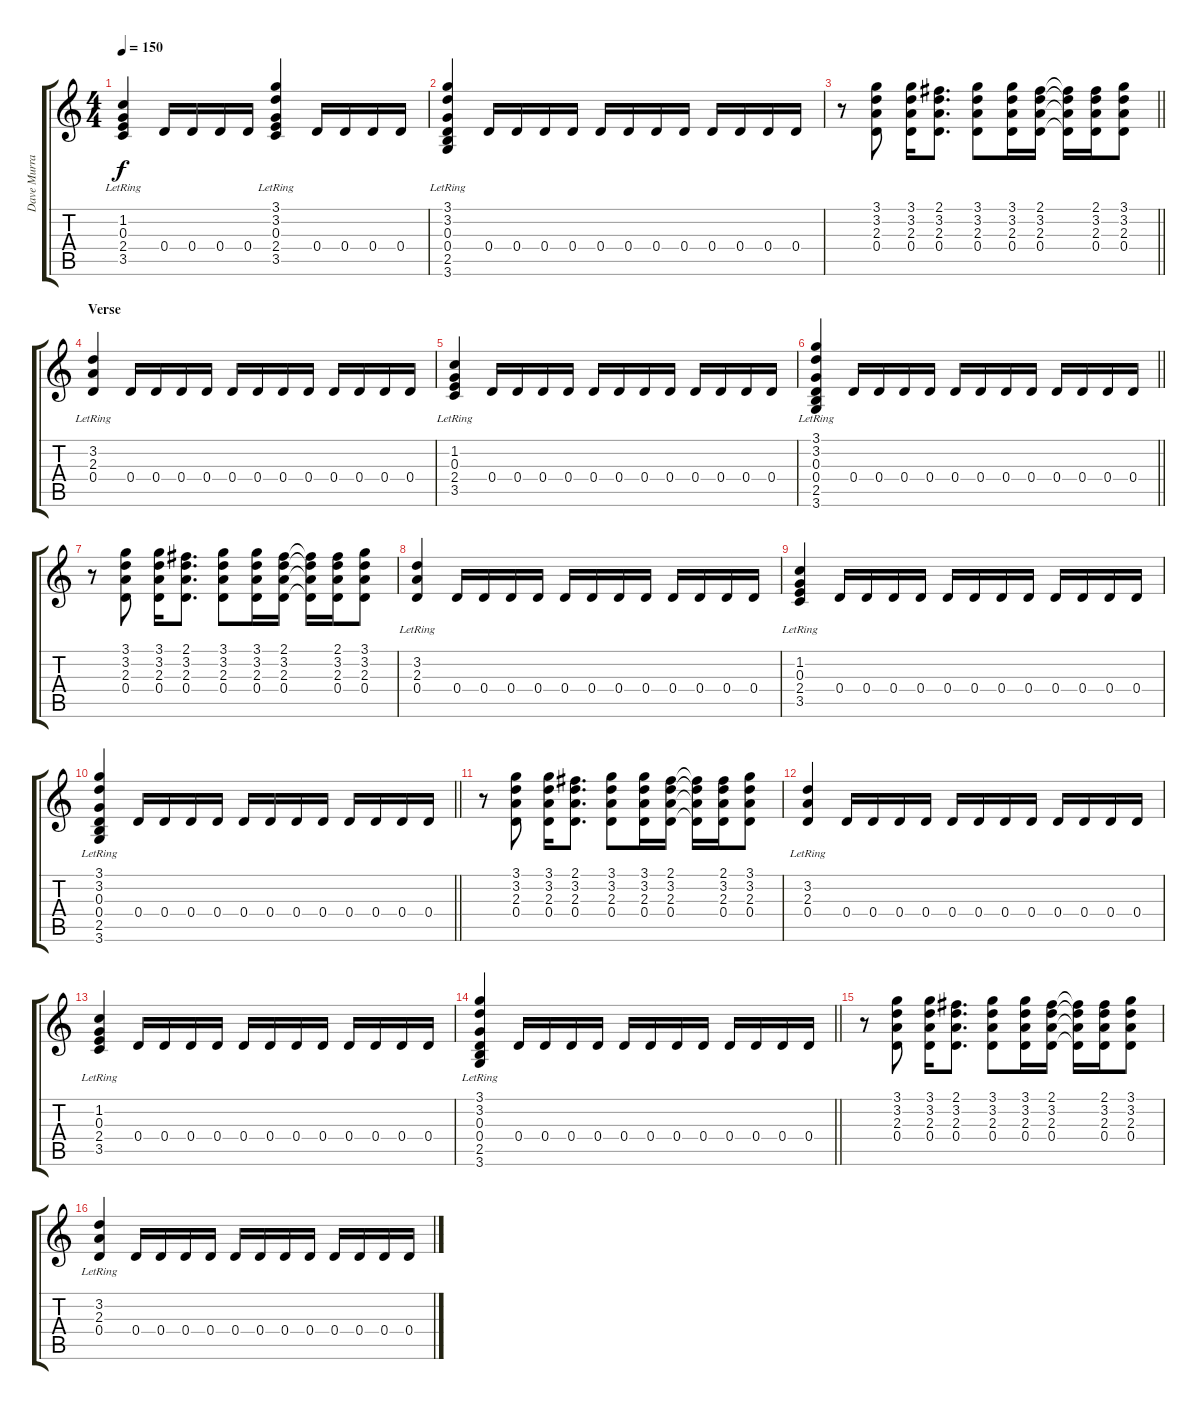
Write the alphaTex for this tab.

\track ("Dave Murray" "Dave Murra") {instrument distortionguitar}
\staff {score tabs}
\tuning (E4 B3 G3 D3 A2 E2) {hide}
\ts (4 4)
\tempo 150
\clef g2
\ks c
(1.2 0.3 2.4 3.5{lr}).4{dy f} 0.4.16 0.4.16 0.4.16 0.4.16 (3.1 3.2 0.3 2.4 3.5{lr}).4 0.4.16 0.4.16 0.4.16 0.4.16 |
(3.1 3.2 0.3{lr} 0.4 2.5 3.6).4 0.4.16 0.4.16 0.4.16 0.4.16 0.4.16 0.4.16 0.4.16 0.4.16 0.4.16 0.4.16 0.4.16 0.4.16 |
\barLineRight lightlight
r.8 (3.1 3.2 2.3 0.4).8 (3.1 3.2 2.3 0.4).16 (2.1 3.2 2.3 0.4).8{d} (3.1 3.2 2.3 0.4).8 (3.1 3.2 2.3 0.4).16 (2.1 3.2 2.3 0.4).16 (2.1{t} 3.2{t} 2.3{t} 0.4{t}).16 (2.1 3.2 2.3 0.4).16 (3.1 3.2 2.3 0.4).8 |
\section ("" "Verse")
(3.2 2.3 0.4{lr}).4 0.4.16 0.4.16 0.4.16 0.4.16 0.4.16 0.4.16 0.4.16 0.4.16 0.4.16 0.4.16 0.4.16 0.4.16 |
(1.2 0.3 2.4{lr} 3.5).4 0.4.16 0.4.16 0.4.16 0.4.16 0.4.16 0.4.16 0.4.16 0.4.16 0.4.16 0.4.16 0.4.16 0.4.16 |
\barLineRight lightlight
(3.1 3.2 0.3 0.4{lr} 2.5 3.6).4 0.4.16 0.4.16 0.4.16 0.4.16 0.4.16 0.4.16 0.4.16 0.4.16 0.4.16 0.4.16 0.4.16 0.4.16 |
r.8 (3.1 3.2 2.3 0.4).8 (3.1 3.2 2.3 0.4).16 (2.1 3.2 2.3 0.4).8{d} (3.1 3.2 2.3 0.4).8 (3.1 3.2 2.3 0.4).16 (2.1 3.2 2.3 0.4).16 (2.1{t} 3.2{t} 2.3{t} 0.4{t}).16 (2.1 3.2 2.3 0.4).16 (3.1 3.2 2.3 0.4).8 |
(3.2 2.3 0.4{lr}).4 0.4.16 0.4.16 0.4.16 0.4.16 0.4.16 0.4.16 0.4.16 0.4.16 0.4.16 0.4.16 0.4.16 0.4.16 |
(1.2 0.3 2.4{lr} 3.5).4 0.4.16 0.4.16 0.4.16 0.4.16 0.4.16 0.4.16 0.4.16 0.4.16 0.4.16 0.4.16 0.4.16 0.4.16 |
\barLineRight lightlight
(3.1 3.2 0.3 0.4{lr} 2.5 3.6).4 0.4.16 0.4.16 0.4.16 0.4.16 0.4.16 0.4.16 0.4.16 0.4.16 0.4.16 0.4.16 0.4.16 0.4.16 |
r.8 (3.1 3.2 2.3 0.4).8 (3.1 3.2 2.3 0.4).16 (2.1 3.2 2.3 0.4).8{d} (3.1 3.2 2.3 0.4).8 (3.1 3.2 2.3 0.4).16 (2.1 3.2 2.3 0.4).16 (2.1{t} 3.2{t} 2.3{t} 0.4{t}).16 (2.1 3.2 2.3 0.4).16 (3.1 3.2 2.3 0.4).8 |
(3.2 2.3 0.4{lr}).4 0.4.16 0.4.16 0.4.16 0.4.16 0.4.16 0.4.16 0.4.16 0.4.16 0.4.16 0.4.16 0.4.16 0.4.16 |
(1.2 0.3 2.4{lr} 3.5).4 0.4.16 0.4.16 0.4.16 0.4.16 0.4.16 0.4.16 0.4.16 0.4.16 0.4.16 0.4.16 0.4.16 0.4.16 |
\barLineRight lightlight
(3.1 3.2 0.3 0.4{lr} 2.5 3.6).4 0.4.16 0.4.16 0.4.16 0.4.16 0.4.16 0.4.16 0.4.16 0.4.16 0.4.16 0.4.16 0.4.16 0.4.16 |
r.8 (3.1 3.2 2.3 0.4).8 (3.1 3.2 2.3 0.4).16 (2.1 3.2 2.3 0.4).8{d} (3.1 3.2 2.3 0.4).8 (3.1 3.2 2.3 0.4).16 (2.1 3.2 2.3 0.4).16 (2.1{t} 3.2{t} 2.3{t} 0.4{t}).16 (2.1 3.2 2.3 0.4).16 (3.1 3.2 2.3 0.4).8 |
(3.2 2.3 0.4{lr}).4 0.4.16 0.4.16 0.4.16 0.4.16 0.4.16 0.4.16 0.4.16 0.4.16 0.4.16 0.4.16 0.4.16 0.4.16
